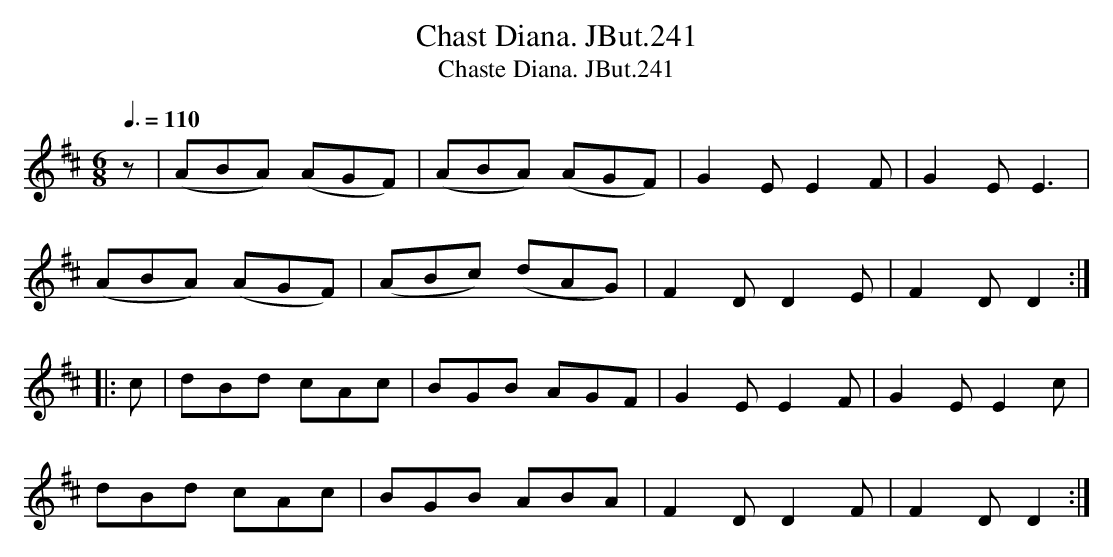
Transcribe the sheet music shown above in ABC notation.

X:1
T:Chast Diana. JBut.241
T:Chaste Diana. JBut.241
M:6/8
L:1/8
Q:3/8=110
K:D
z|(ABA) (AGF)|(ABA) (AGF)|G2E E2F|G2E E3 |
(ABA) (AGF)|(ABc) (dAG)|F2D D2E|F2D D2 :|
|:c |dBd cAc|BGB AGF|G2E E2F|G2E E2c|
dBd cAc|BGB ABA|F2D D2F|F2D D2 :|
